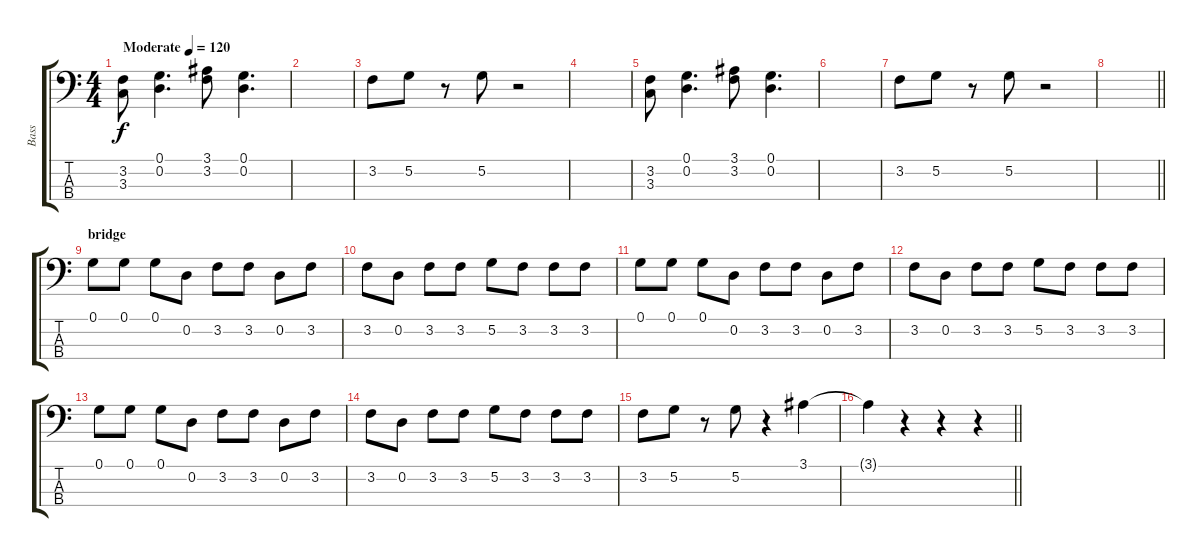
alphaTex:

\track ("Bass" "Bass") {instrument acousticbass}
\staff {score tabs}
\tuning (G2 D2 A1 E1) {hide}
\ts (4 4)
\tempo (120 "Moderate")
\tempo 160
\tempo (120 "Moderate")
\clef f4
\ks c
(3.2 3.3).8{dy f instrument acousticbass} (0.1 0.2).4{d} (3.1 3.2).8 (0.1 0.2).4{d} |
|
3.2.8 5.2.8 r.8 5.2.8 r.2 |
|
(3.2 3.3).8 (0.1 0.2).4{d} (3.1 3.2).8 (0.1 0.2).4{d} |
|
3.2.8 5.2.8 r.8 5.2.8 r.2 |
\barLineRight lightlight
|
\section ("" "bridge")
0.1.8 0.1.8 0.1.8 0.2.8 3.2.8 3.2.8 0.2.8 3.2.8 |
3.2.8 0.2.8 3.2.8 3.2.8 5.2.8 3.2.8 3.2.8 3.2.8 |
0.1.8 0.1.8 0.1.8 0.2.8 3.2.8 3.2.8 0.2.8 3.2.8 |
3.2.8 0.2.8 3.2.8 3.2.8 5.2.8 3.2.8 3.2.8 3.2.8 |
0.1.8 0.1.8 0.1.8 0.2.8 3.2.8 3.2.8 0.2.8 3.2.8 |
3.2.8 0.2.8 3.2.8 3.2.8 5.2.8 3.2.8 3.2.8 3.2.8 |
3.2.8 5.2.8 r.8 5.2.8 r.4 3.1.4 |
\barLineRight lightlight
3.1{t}.4 r.4 r.4 r.4
